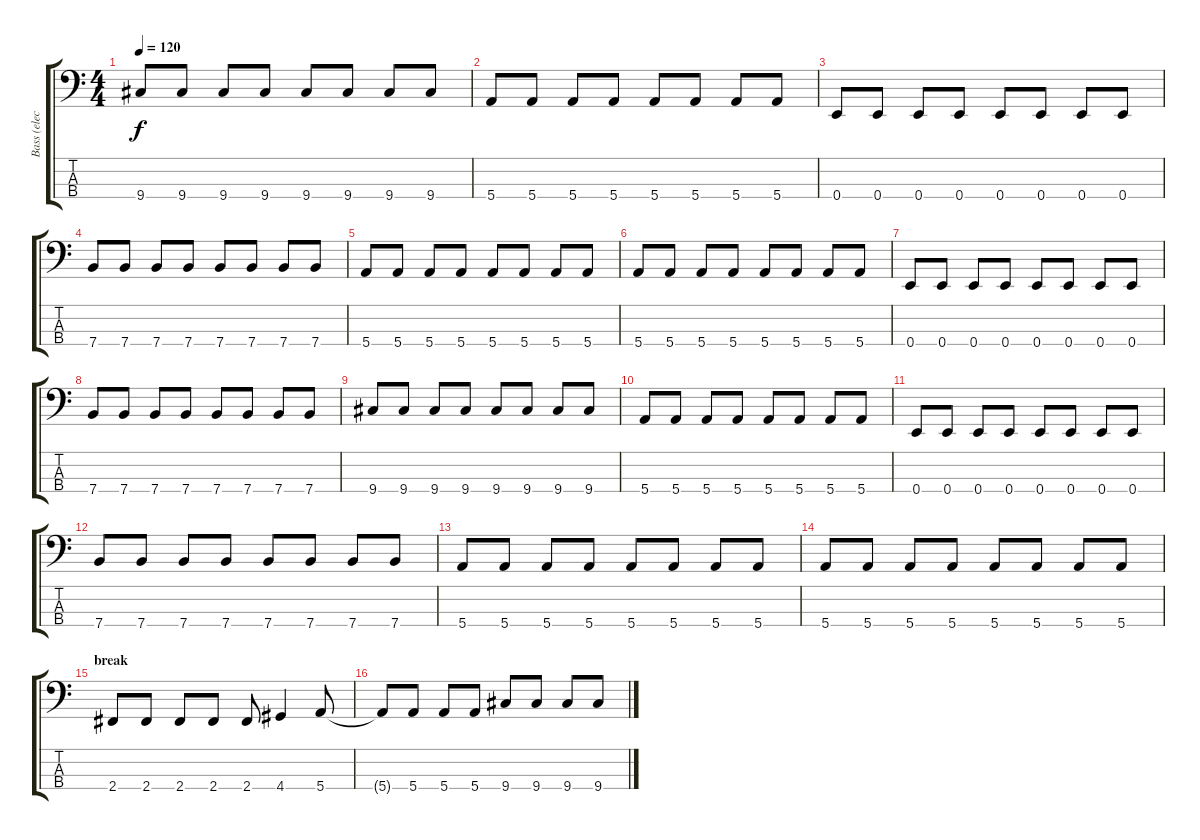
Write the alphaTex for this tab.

\track ("Bass (electric/finger)" "Bass (elec") {instrument electricbassfinger}
\staff {score tabs}
\tuning (G2 D2 A1 E1) {hide}
\ts (4 4)
\tempo 120
\clef f4
\ks c
9.4.8{dy f} 9.4.8 9.4.8 9.4.8 9.4.8 9.4.8 9.4.8 9.4.8 |
5.4.8 5.4.8 5.4.8 5.4.8 5.4.8 5.4.8 5.4.8 5.4.8 |
0.4.8 0.4.8 0.4.8 0.4.8 0.4.8 0.4.8 0.4.8 0.4.8 |
7.4.8 7.4.8 7.4.8 7.4.8 7.4.8 7.4.8 7.4.8 7.4.8 |
5.4.8 5.4.8 5.4.8 5.4.8 5.4.8 5.4.8 5.4.8 5.4.8 |
5.4.8 5.4.8 5.4.8 5.4.8 5.4.8 5.4.8 5.4.8 5.4.8 |
0.4.8 0.4.8 0.4.8 0.4.8 0.4.8 0.4.8 0.4.8 0.4.8 |
7.4.8 7.4.8 7.4.8 7.4.8 7.4.8 7.4.8 7.4.8 7.4.8 |
9.4.8 9.4.8 9.4.8 9.4.8 9.4.8 9.4.8 9.4.8 9.4.8 |
5.4.8 5.4.8 5.4.8 5.4.8 5.4.8 5.4.8 5.4.8 5.4.8 |
0.4.8 0.4.8 0.4.8 0.4.8 0.4.8 0.4.8 0.4.8 0.4.8 |
7.4.8 7.4.8 7.4.8 7.4.8 7.4.8 7.4.8 7.4.8 7.4.8 |
5.4.8 5.4.8 5.4.8 5.4.8 5.4.8 5.4.8 5.4.8 5.4.8 |
5.4.8 5.4.8 5.4.8 5.4.8 5.4.8 5.4.8 5.4.8 5.4.8 |
\section ("" "break")
2.4.8 2.4.8 2.4.8 2.4.8 2.4.8 4.4.4 5.4.8 |
5.4{t}.8 5.4.8 5.4.8 5.4.8 9.4.8 9.4.8 9.4.8 9.4.8
